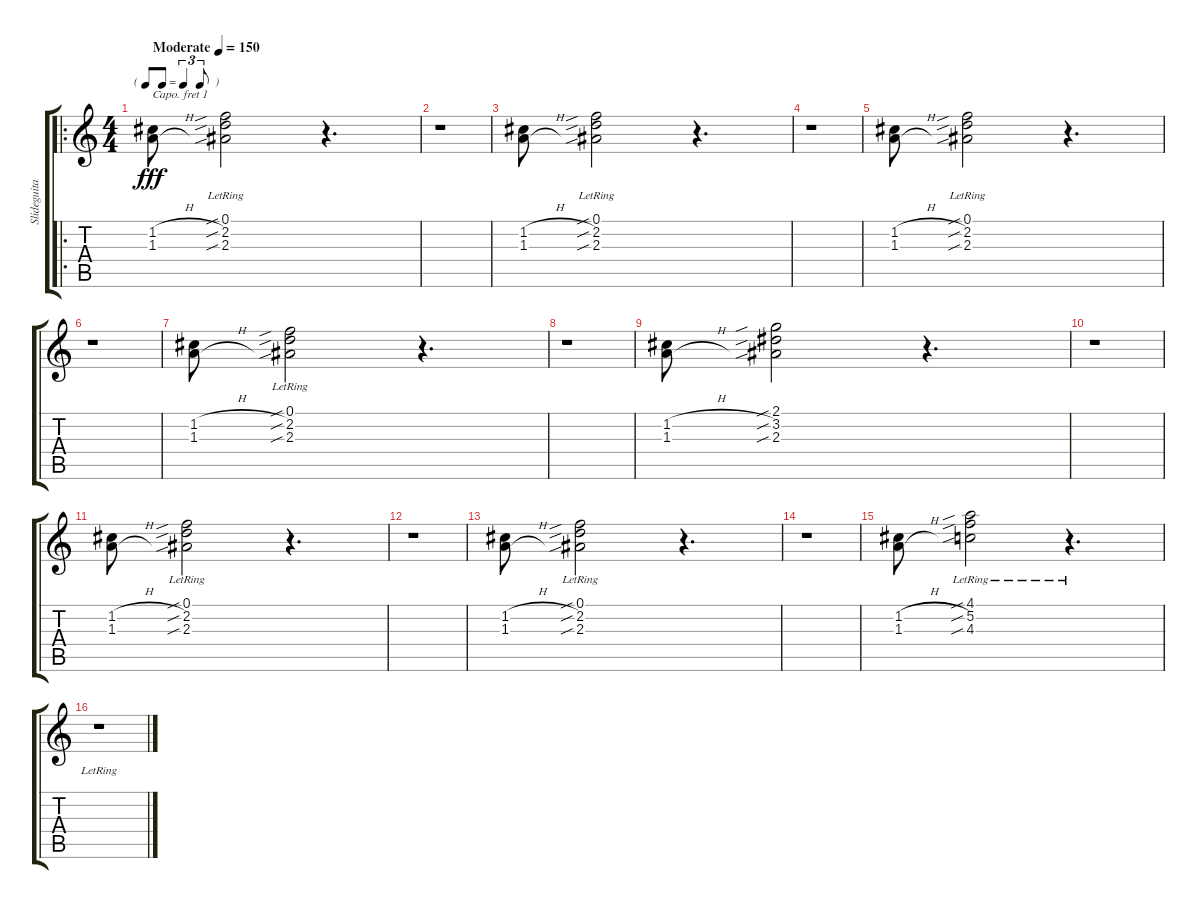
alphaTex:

\track ("Slideguitar" "Slideguita") {instrument electricguitarclean}
\staff {score tabs}
\capo 1
\tuning (E4 B3 G3 D3 A2 E2) {hide}
\ro
\ts (4 4)
\tf triplet8th
\tempo (150 "Moderate")
\clef g2
\ks c
(1.2{h} 1.3{h}).8{dy fff instrument electricguitarclean} (0.1{sib lr} 2.2{sib lr} 2.3{sib lr}).2 r.4{d} |
r.1 |
(1.2{h} 1.3{h}).8 (0.1{sib lr} 2.2{sib lr} 2.3{sib lr}).2 r.4{d} |
r.1 |
(1.2{h} 1.3{h}).8 (0.1{sib lr} 2.2{sib lr} 2.3{sib lr}).2 r.4{d} |
r.1 |
(1.2{h} 1.3{h}).8 (0.1{sib lr} 2.2{sib lr} 2.3{sib lr}).2 r.4{d} |
r.1 |
(1.2{h} 1.3{h}).8 (2.1{sib} 3.2{sib} 2.3{sib}).2 r.4{d} |
r.1 |
(1.2{h} 1.3{h}).8 (0.1{sib lr} 2.2{sib lr} 2.3{sib lr}).2 r.4{d} |
r.1 |
(1.2{h} 1.3{h}).8 (0.1{sib lr} 2.2{sib lr} 2.3{sib lr}).2 r.4{d} |
r.1 |
(1.2{h} 1.3{h}).8 (4.1{sib lr} 5.2{sib lr} 4.3{sib lr}).2 r.4{d} |
r.1
